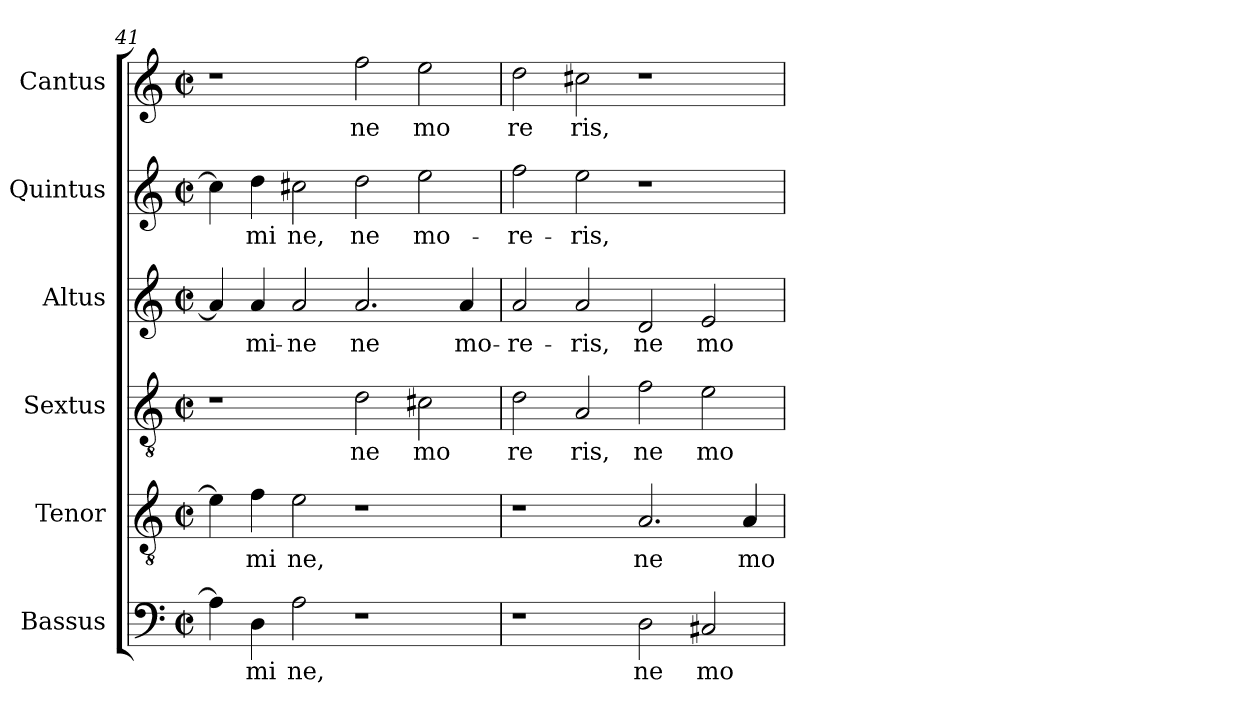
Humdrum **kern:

**kern	**text	**kern	**text	**kern	**text	**kern	**text	**kern	**text	**kern	**text
*part6	*part6	*part5	*part5	*part4	*part4	*part3	*part3	*part2	*part2	*part1	*part1
*staff6	*staff6	*staff5	*staff5	*staff4	*staff4	*staff3	*staff3	*staff2	*staff2	*staff1	*staff1
*I"Bassus	*	*I"Tenor	*	*I"Sextus	*	*I"Altus	*	*I"Quintus	*	*I"Cantus	*
*clefF4	*	*clefGv2	*	*clefGv2	*	*clefG2	*	*clefG2	*	*clefG2	*
*M2/2	*	*M2/2	*	*M2/2	*	*M2/2	*	*M2/2	*	*M2/2	*
*met(c|)	*	*met(c|)	*	*met(c|)	*	*met(c|)	*	*met(c|)	*	*met(c|)	*
=41	=41	=41	=41	=41	=41	=41	=41	=41	=41	=41	=41
4A\]	.	4e\]	.	1r	.	4a/]	.	4cc#\]	.	1r	.
!	!LO:LY:b:cj	!	!LO:LY:b:cj	!	!	!	!LO:LY:b:cj	!	!LO:LY:b:cj	!	!
4D\	-mi	4f\	mi	.	.	4a/	-mi-	4dd\	-mi	.	.
!	!LO:LY:b:cj	!	!LO:LY:b:cj	!	!	!	!LO:LY:b:cj	!	!LO:LY:b:cj	!	!
2A\	ne,	2e\	ne,	.	.	2a/	-ne	2cc#X\	ne,	.	.
!	!	!	!	!	!LO:LY:b:cj	!	!LO:LY:b:cj	!	!LO:LY:b:cj	!	!LO:LY:b:cj
1r	.	1r	.	2d\	ne	2.a/	ne	2dd\	ne	2ff\	ne
!	!	!	!	!	!LO:LY:b:cj	!	!	!	!LO:LY:b:cj	!	!LO:LY:b:cj
.	.	.	.	2c#X\	mo	.	.	2ee\	mo-	2ee\	mo
!	!	!	!	!	!	!	!LO:LY:b:cj	!	!	!	!
.	.	.	.	.	.	4a/	mo-	.	.	.	.
!!LO:LB:g=z
=42	=42	=42	=42	=42	=42	=42	=42	=42	=42	=42	=42
!	!	!	!	!	!LO:LY:b:cj	!	!LO:LY:b:cj	!	!LO:LY:b:cj	!	!LO:LY:b:cj
1r	.	1r	.	2d\	re	2a/	-re-	2ff\	-re-	2dd\	re
!	!	!	!	!	!LO:LY:b:cj	!	!LO:LY:b:cj	!	!LO:LY:b:cj	!	!LO:LY:b:cj
.	.	.	.	2A/	ris,	2a/	-ris,	2ee\	-ris,	2cc#X\	ris,
!	!LO:LY:b:cj	!	!LO:LY:b:cj	!	!LO:LY:b:cj	!	!LO:LY:b:cj	!	!	!	!
2D\	ne	2.A/	ne	2f\	ne	2d/	ne	1r	.	1r	.
!	!LO:LY:b:cj	!	!	!	!LO:LY:b:cj	!	!LO:LY:b:cj	!	!	!	!
2C#X/	mo	.	.	2e\	mo	2e/	mo-	.	.	.	.
!	!	!	!LO:LY:b:cj	!	!	!	!	!	!	!	!
.	.	4A/	mo-	.	.	.	.	.	.	.	.
=	=	=	=	=	=	=	=	=	=	=	=
*-	*-	*-	*-	*-	*-	*-	*-	*-	*-	*-	*-
